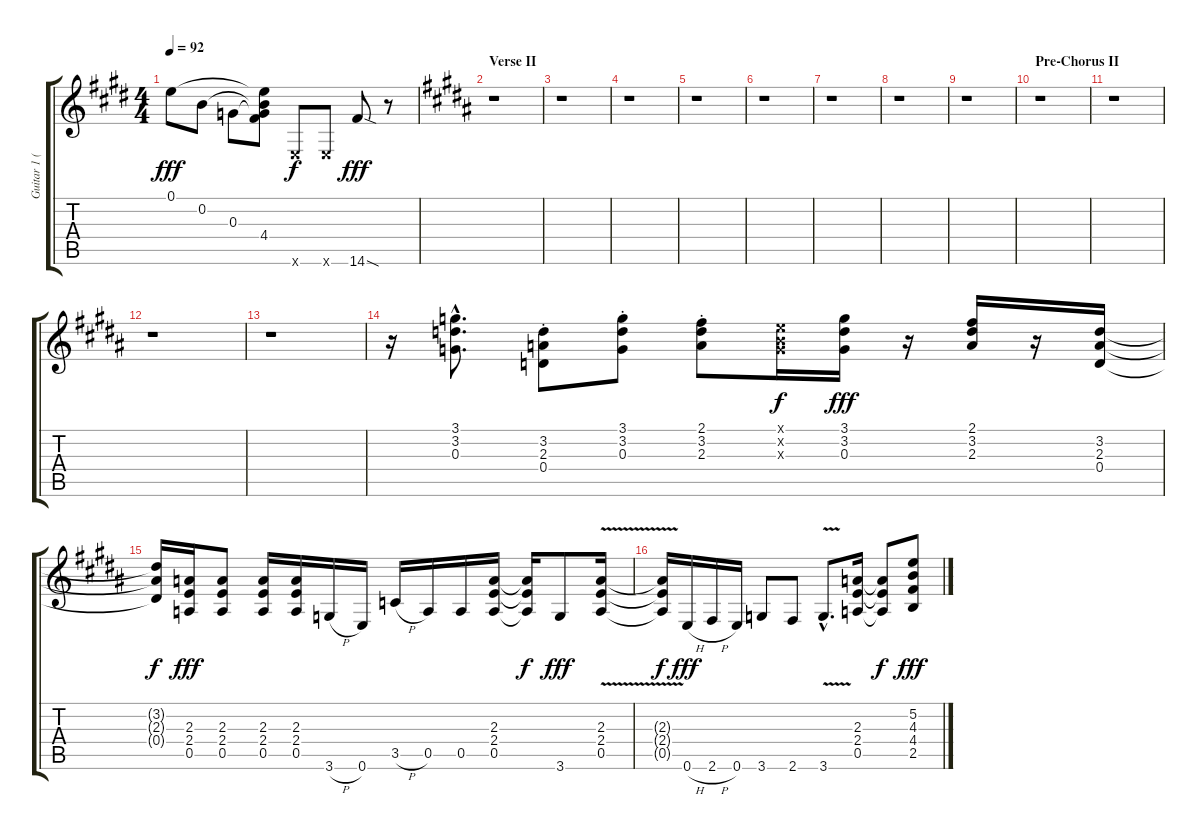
\track ("Guitar 1 (released Tran Trem)" "Guitar 1 (") {instrument distortionguitar}
\staff {score tabs}
\tuning (E4 B3 G3 D3 A2 E2) {hide}
\ts (4 4)
\tempo 92
\clef g2
\ks e
0.1.8{dy fff} 0.2.8 0.3.8 (0.1{t} 0.2{t} 0.3{t} 4.4).8 0.6{x}.8{dy f} 0.6{x}.8 14.6{sod}.8{dy fff} r.8 |
\section ("" "Verse II")
\ks b
r.1 |
r.1 |
r.1 |
r.1 |
r.1 |
r.1 |
r.1 |
r.1 |
\section ("" "Pre-Chorus II")
r.1 |
r.1 |
r.1 |
r.1 |
r.16 (3.1{hac} 3.2{hac} 0.3{hac}).8{d} (3.2{st} 2.3{st} 0.4{st}).8 (3.1{st} 3.2{st} 0.3{st}).8 (2.1{st} 3.2{st} 2.3{st}).8 (0.1{x} 0.2{x} 0.3{x}).16{dy f} (3.1 3.2 0.3).16{dy fff} r.16 (2.1 3.2 2.3).16 r.16 (3.2 2.3 0.4).16 |
(3.2{t} 2.3{t} 0.4{t}).16{dy f} (2.3 2.4 0.5).16{dy fff} (2.3 2.4 0.5).8 (2.3 2.4 0.5).16 (2.3 2.4 0.5).16 3.6{h}.16 0.6.16 3.5{h}.16 0.5.16 0.5.16 (2.3 2.4 0.5).16 (2.3{t} 2.4{t} 0.5{t}).16{dy f} 3.6.8{dy fff} (2.3{v} 2.4{v} 0.5{v}).16 |
(2.3{t} 2.4{t} 0.5{t}).16{dy f} 0.6{h}.16{dy fff} 2.6{h}.16 0.6.16 3.6.8 2.6.8 3.6{v hac}.8{d} (2.3 2.4 0.5).16 (2.3{t} 2.4{t} 0.5{t}).8{dy f} (5.2 4.3 4.4 2.5).8{dy fff}
